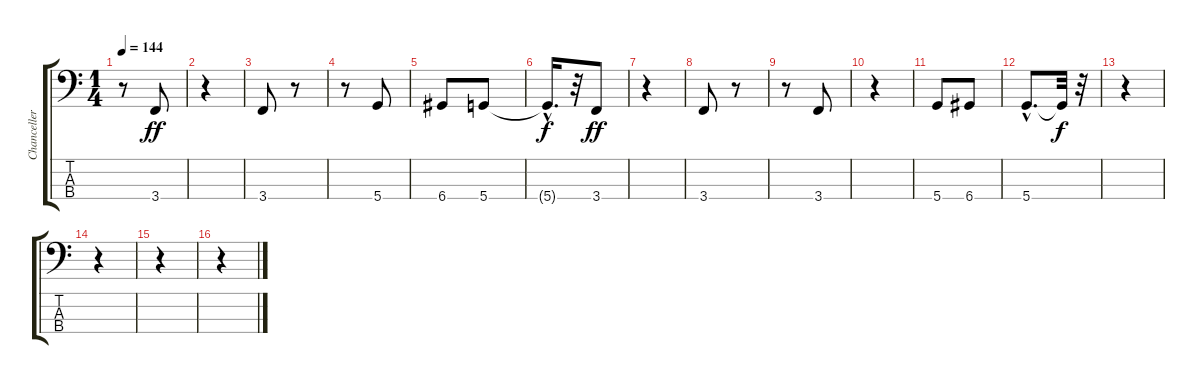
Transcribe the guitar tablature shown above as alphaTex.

\track ("Chanceller" "Chanceller") {instrument electricbassfinger}
\staff {score tabs}
\tuning (G2 D2 A1 D1) {hide}
\ts (1 4)
\tempo 144
\clef f4
\ks c
r.8{dy ff} 3.4.8 |
r.4 |
3.4.8 r.8 |
r.8 5.4.8 |
6.4.8 5.4.8 |
5.4{hac t}.16{d dy f} r.32 3.4.8{dy ff} |
r.4 |
3.4.8 r.8 |
r.8 3.4.8 |
r.4 |
5.4.8 6.4.8 |
5.4{hac}.8{d} 5.4{t}.32{dy f} r.32 |
r.4 |
r.4 |
r.4 |
r.4
